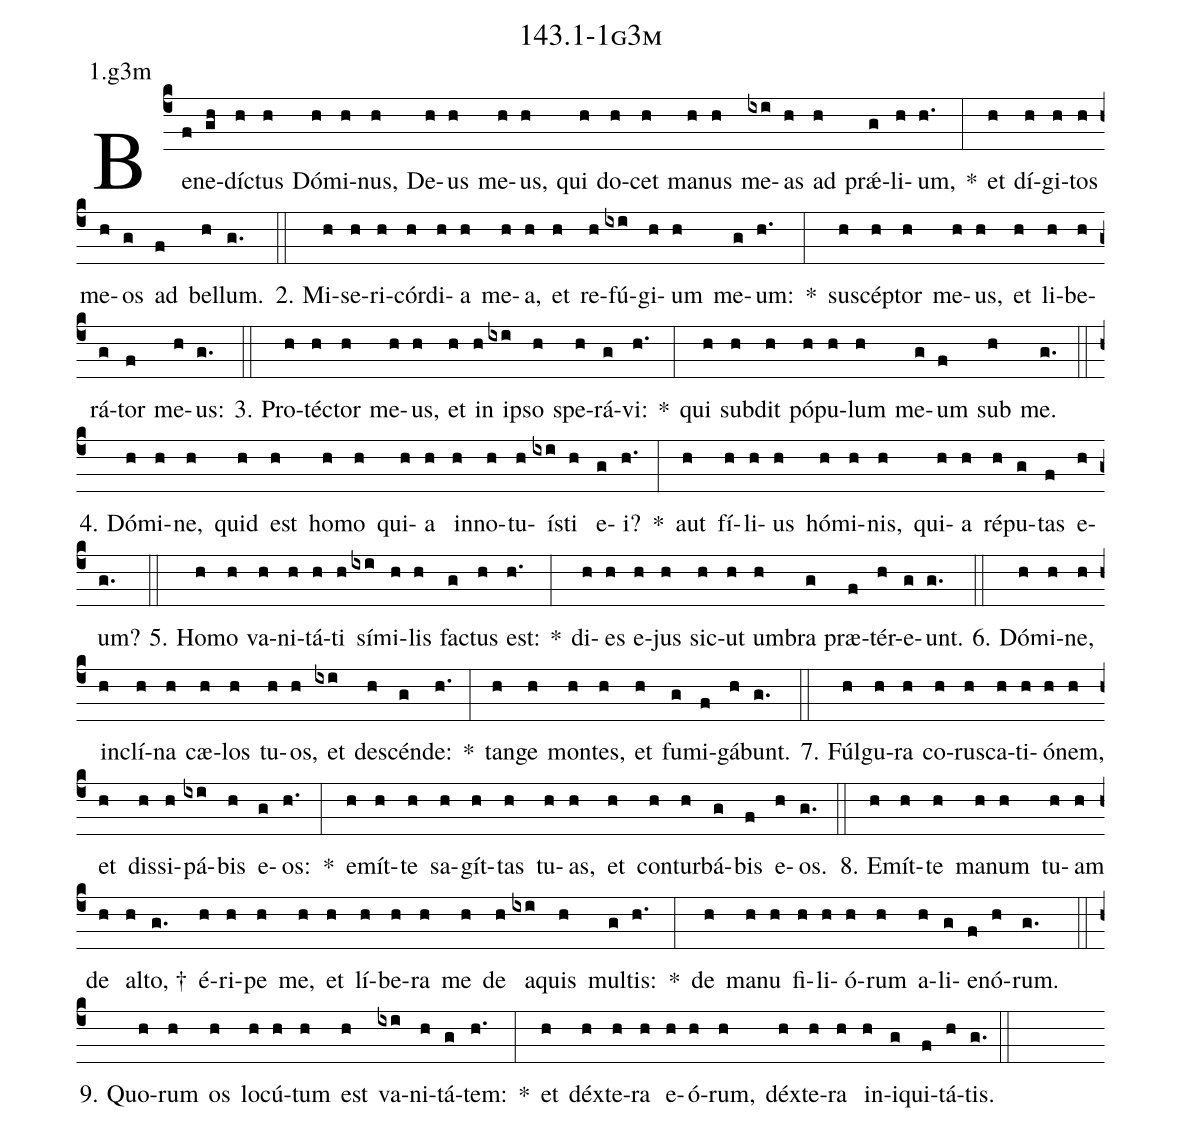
name: 143.1-1g3m;
annotation: 1.g3m;
%%
(c4)Be(f)ne(gh)díc(h)tus(h) Dó(h)mi(h)nus,(h) De(h)us(h) me(h)us,(h) qui(h) do(h)cet(h) ma(h)nus(h) me(ixi)as(h) ad(h) prǽ(g)li(h)um,(h.) *(:) et(h) dí(h)gi(h)tos(h) me(h)os(g) ad(f) bel(h)lum.(g.) (::)
2. Mi(h)se(h)ri(h)cór(h)di(h)a(h) me(h)a,(h) et(h) re(h)fú(ixi)gi(h)um(h) me(g)um:(h.) *(:) su(h)scép(h)tor(h) me(h)us,(h) et(h) li(h)be(h)rá(g)tor(f) me(h)us:(g.) (::)
3. Pro(h)téc(h)tor(h) me(h)us,(h) et(h) in(h) ip(ixi)so(h) spe(h)rá(g)vi:(h.) *(:) qui(h) sub(h)dit(h) pó(h)pu(h)lum(h) me(g)um(f) sub(h) me.(g.) (::)
4. Dó(h)mi(h)ne,(h) quid(h) est(h) ho(h)mo(h) qui(h)a(h) in(h)no(h)tu(h)ís(ixi)ti(h) e(g)i?(h.) *(:) aut(h) fí(h)li(h)us(h) hó(h)mi(h)nis,(h) qui(h)a(h) ré(h)pu(g)tas(f) e(h)um?(g.) (::)
5. Ho(h)mo(h) va(h)ni(h)tá(h)ti(h) sí(ixi)mi(h)lis(h) fac(g)tus(h) est:(h.) *(:) di(h)es(h) e(h)jus(h) sic(h)ut(h) um(h)bra(g) præ(f)tér(h)e(g)unt.(g.) (::)
6. Dó(h)mi(h)ne,(h) in(h)clí(h)na(h) cæ(h)los(h) tu(h)os,(h) et(ixi) de(h)scén(g)de:(h.) *(:) tan(h)ge(h) mon(h)tes,(h) et(h) fu(g)mi(f)gá(h)bunt.(g.) (::)
7. Fúl(h)gu(h)ra(h) co(h)rus(h)ca(h)ti(h)ó(h)nem,(h) et(h) dis(h)si(h)pá(ixi)bis(h) e(g)os:(h.) *(:) e(h)mít(h)te(h) sa(h)gít(h)tas(h) tu(h)as,(h) et(h) con(h)tur(h)bá(g)bis(f) e(h)os.(g.) (::)
8. E(h)mít(h)te(h) ma(h)num(h) tu(h)am(h) de(h) al(h)to, †(g.) é(h)ri(h)pe(h) me,(h) et(h) lí(h)be(h)ra(h) me(h) de(h) a(ixi)quis(h) mul(g)tis:(h.) *(:) de(h) ma(h)nu(h) fi(h)li(h)ó(h)rum(h) a(h)li(g)e(f)nó(h)rum.(g.) (::)
9. Quo(h)rum(h) os(h) lo(h)cú(h)tum(h) est(h) va(ixi)ni(h)tá(g)tem:(h.) *(:) et(h) déx(h)te(h)ra(h) e(h)ó(h)rum,(h) déx(h)te(h)ra(h) in(h)i(g)qui(f)tá(h)tis.(g.) (::)
